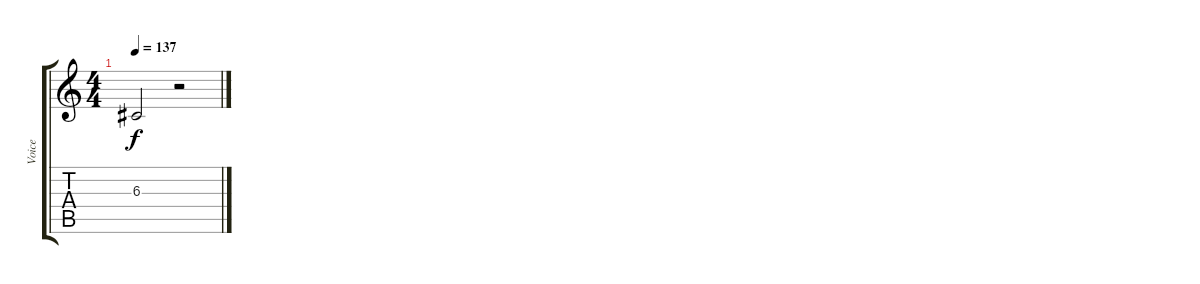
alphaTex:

\track ("Voice" "Voice") {instrument trumpet}
\staff {score tabs}
\tuning (E4 B3 G3 D3 A2 E2) {hide}
\ts (4 4)
\tempo 137
\clef g2
\ks c
6.3.2{dy f} r.2
